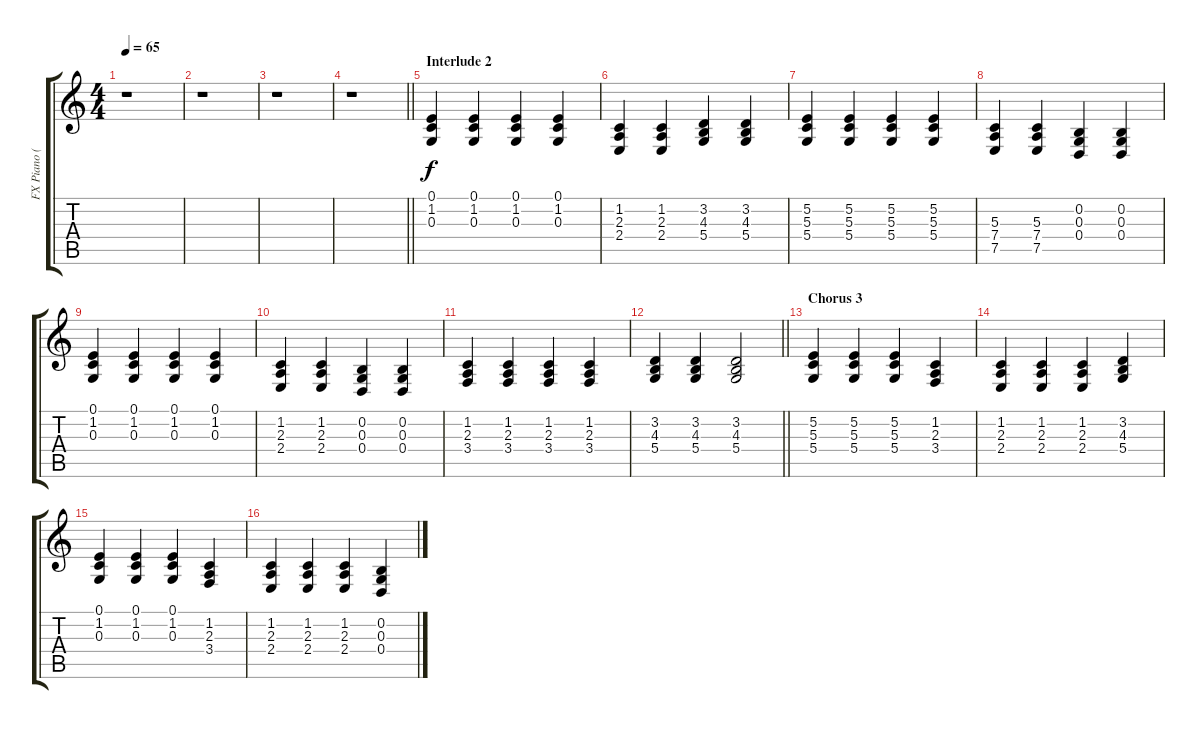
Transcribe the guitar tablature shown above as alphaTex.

\track ("FX Piano (Right Hand)" "FX Piano (") {instrument electricpiano1}
\staff {score tabs}
\tuning (E4 B3 G3 D3 A2 E2) {hide}
\ts (4 4)
\tempo 65
\clef g2
\ks c
r.1{dy f} |
r.1 |
r.1 |
\barLineRight lightlight
r.1 |
\section ("" "Interlude 2")
(0.1 1.2 0.3).4 (0.1 1.2 0.3).4 (0.1 1.2 0.3).4 (0.1 1.2 0.3).4 |
(1.2 2.3 2.4).4 (1.2 2.3 2.4).4 (3.2 4.3 5.4).4 (3.2 4.3 5.4).4 |
(5.2 5.3 5.4).4 (5.2 5.3 5.4).4 (5.2 5.3 5.4).4 (5.2 5.3 5.4).4 |
(5.3 7.4 7.5).4 (5.3 7.4 7.5).4 (0.2 0.3 0.4).4 (0.2 0.3 0.4).4 |
(0.1 1.2 0.3).4 (0.1 1.2 0.3).4 (0.1 1.2 0.3).4 (0.1 1.2 0.3).4 |
(1.2 2.3 2.4).4 (1.2 2.3 2.4).4 (0.2 0.3 0.4).4 (0.2 0.3 0.4).4 |
(1.2 2.3 3.4).4 (1.2 2.3 3.4).4 (1.2 2.3 3.4).4 (1.2 2.3 3.4).4 |
\barLineRight lightlight
(3.2 4.3 5.4).4 (3.2 4.3 5.4).4 (3.2 4.3 5.4).2 |
\section ("" "Chorus 3")
(5.2 5.3 5.4).4 (5.2 5.3 5.4).4 (5.2 5.3 5.4).4 (1.2 2.3 3.4).4 |
(1.2 2.3 2.4).4 (1.2 2.3 2.4).4 (1.2 2.3 2.4).4 (3.2 4.3 5.4).4 |
(0.1 1.2 0.3).4 (0.1 1.2 0.3).4 (0.1 1.2 0.3).4 (1.2 2.3 3.4).4 |
(1.2 2.3 2.4).4 (1.2 2.3 2.4).4 (1.2 2.3 2.4).4 (0.2 0.3 0.4).4
